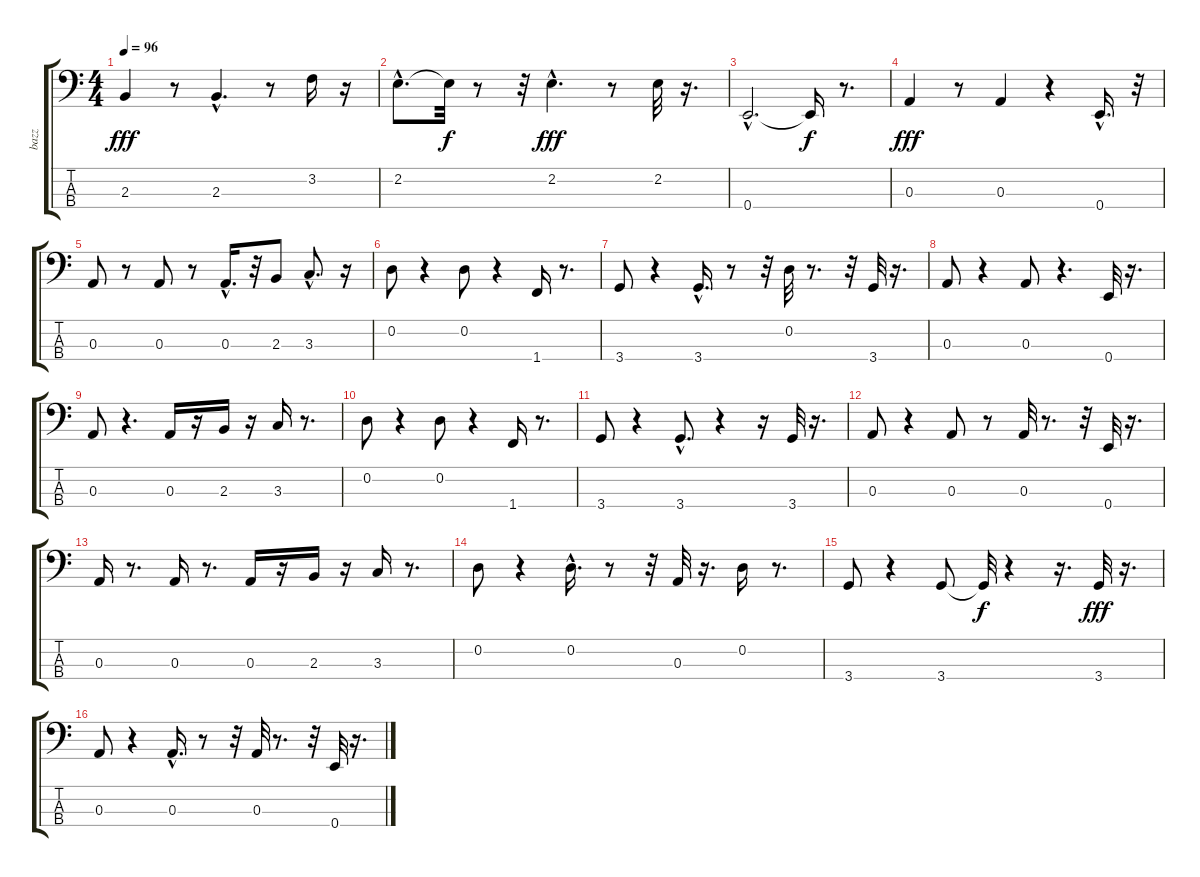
\track ("bazz" "bazz") {instrument fretlessbass}
\staff {score tabs}
\tuning (G2 D2 A1 E1) {hide}
\ts (4 4)
\tempo 96
\clef f4
\ks c
2.3.4{dy fff} r.8 2.3{hac}.4{d} r.8 3.2.16 r.16 |
2.2{hac}.8{d} 2.2{t}.32{dy f} r.8 r.32 2.2{hac}.4{d dy fff} r.8 2.2.32 r.16{d} |
0.4{hac}.2{d} 0.4{t}.16{dy f} r.8{d} |
0.3.4{dy fff} r.8 0.3.4 r.4 0.4{hac}.16{d} r.32 |
0.3.8 r.8 0.3.8 r.8 0.3{hac}.16{d} r.32 2.3.8 3.3{hac}.8{d} r.16 |
0.2.8 r.4 0.2.8 r.4 1.4.16 r.8{d} |
3.4.8 r.4 3.4{hac}.16{d} r.8 r.32 0.2.32 r.8{d} r.32 3.4.32 r.16{d} |
0.3.8 r.4 0.3.8 r.4{d} 0.4.32 r.16{d} |
0.3.8 r.4{d} 0.3.16 r.16 2.3.16 r.16 3.3.16 r.8{d} |
0.2.8 r.4 0.2.8 r.4 1.4.16 r.8{d} |
3.4.8 r.4 3.4{hac}.8{d} r.4 r.16 3.4.32 r.16{d} |
0.3.8 r.4 0.3.8 r.8 0.3.32 r.8{d} r.32 0.4.32 r.16{d} |
0.3.16 r.8{d} 0.3.16 r.8{d} 0.3.16 r.16 2.3.16 r.16 3.3.16 r.8{d} |
0.2.8 r.4 0.2{hac}.16{d} r.8 r.32 0.3.32 r.16{d} 0.2.16 r.8{d} |
3.4.8 r.4 3.4.8 3.4{t}.32{dy f} r.4 r.16{d} 3.4.32{dy fff} r.16{d} |
0.3.8 r.4 0.3{hac}.16{d} r.8 r.32 0.3.32 r.8{d} r.32 0.4.32 r.16{d}
